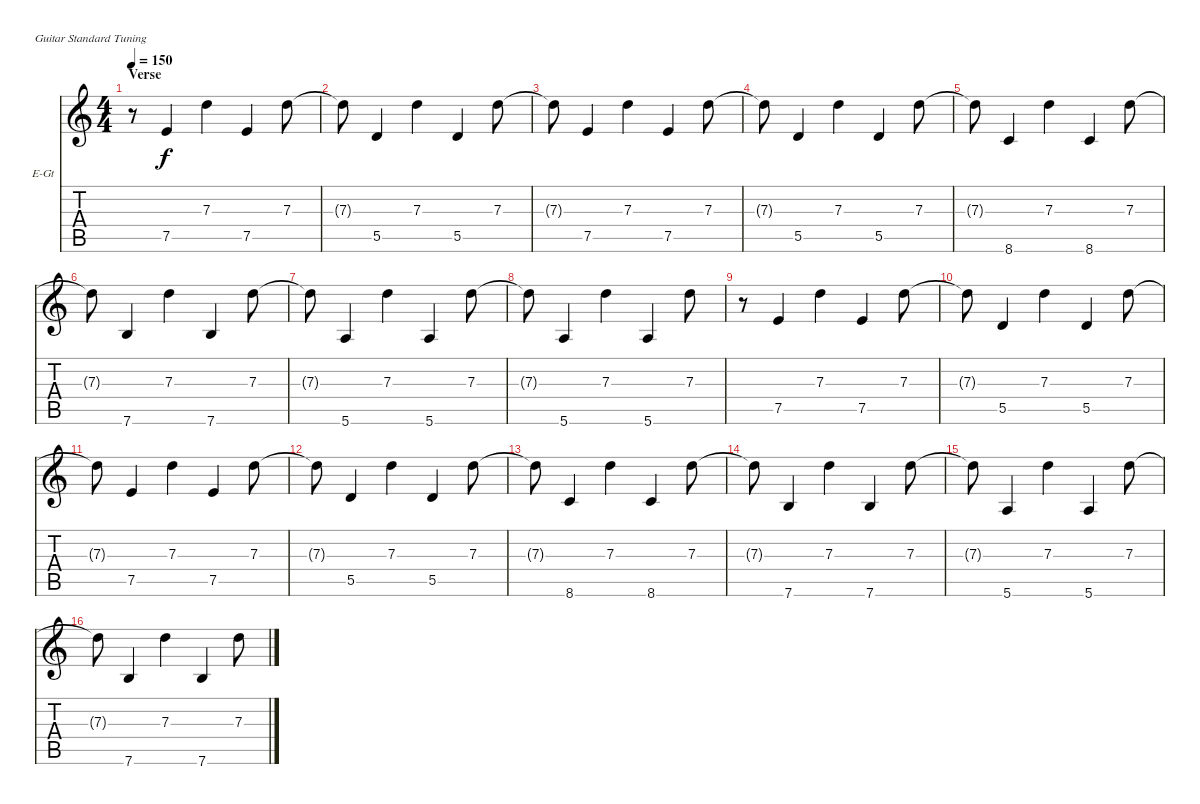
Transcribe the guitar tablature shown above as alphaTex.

\bracketExtendMode nobrackets
\firstSystemTrackNameOrientation horizontal
\otherSystemsTrackNameOrientation horizontal
\track ("Rhythm Guitar" "E-Gt") {instrument electricguitarclean}
\staff {score tabs}
\tuning (E4 B3 G3 D3 A2 E2)
\ts (4 4)
\section ("" "Verse ")
\tempo 150
\clef g2
\scale
0.333333
\ks c
r.8{dy f} 7.5.4 7.3.4 7.5.4 7.3.8 |
\scale
0.333333 7.3{t}.8 5.5.4 7.3.4 5.5.4 7.3.8 |
\scale
0.333333 7.3{t}.8 7.5.4 7.3.4 7.5.4 7.3.8 |
\scale
0.333333 7.3{t}.8 5.5.4 7.3.4 5.5.4 7.3.8 |
\scale
0.333333 7.3{t}.8 8.6.4 7.3.4 8.6.4 7.3.8 |
\scale
0.333333 7.3{t}.8 7.6.4 7.3.4 7.6.4 7.3.8 |
\scale
0.333333 7.3{t}.8 5.6.4 7.3.4 5.6.4 7.3.8 |
\scale
0.333333 7.3{t}.8 5.6.4 7.3.4 5.6.4 7.3.8 |
\scale
0.333333 r.8 7.5.4 7.3.4 7.5.4 7.3.8 |
\scale
0.333333 7.3{t}.8 5.5.4 7.3.4 5.5.4 7.3.8 |
\scale
0.333333 7.3{t}.8 7.5.4 7.3.4 7.5.4 7.3.8 |
\scale
0.333333 7.3{t}.8 5.5.4 7.3.4 5.5.4 7.3.8 |
\scale
0.333333 7.3{t}.8 8.6.4 7.3.4 8.6.4 7.3.8 |
\scale
0.333333 7.3{t}.8 7.6.4 7.3.4 7.6.4 7.3.8 |
\scale
0.333333 7.3{t}.8 5.6.4 7.3.4 5.6.4 7.3.8 |
\scale
0.333333 7.3{t}.8 7.6.4 7.3.4 7.6.4 7.3.8
